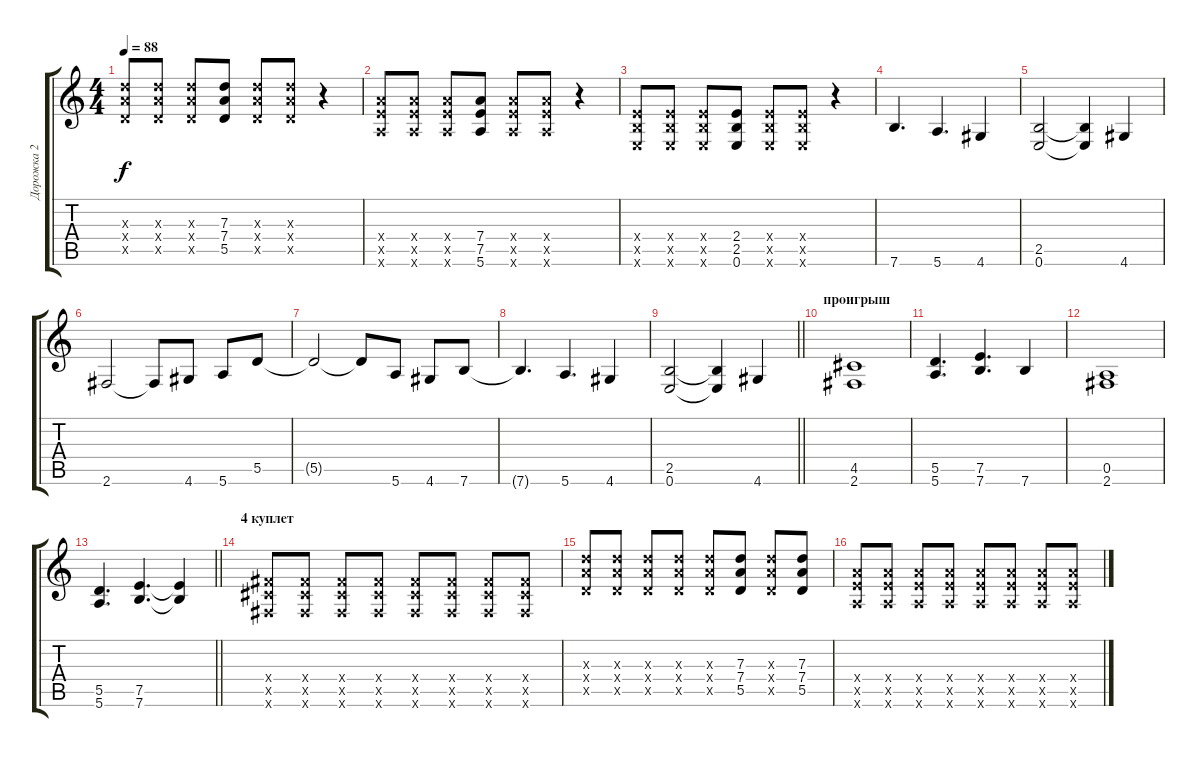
\track ("Дорожка 2" "Дорожка 2") {instrument electricguitarjazz}
\staff {score tabs}
\tuning (E4 B3 G3 D3 A2 E2) {hide}
\ts (4 4)
\tempo 88
\clef g2
\ks c
(7.3{x} 7.4{x} 5.5{x}).8{dy f} (7.3{x} 7.4{x} 5.5{x}).8 (7.3{x} 7.4{x} 5.5{x}).8 (7.3 7.4 5.5).8 (7.3{x} 7.4{x} 5.5{x}).8 (7.3{x} 7.4{x} 5.5{x}).8 r.4 |
(7.4{x} 7.5{x} 5.6{x}).8 (7.4{x} 7.5{x} 5.6{x}).8 (7.4{x} 7.5{x} 5.6{x}).8 (7.4 7.5 5.6).8 (7.4{x} 7.5{x} 5.6{x}).8 (7.4{x} 7.5{x} 5.6{x}).8 r.4 |
(2.4{x} 2.5{x} 0.6{x}).8 (2.4{x} 2.5{x} 0.6{x}).8 (2.4{x} 2.5{x} 0.6{x}).8 (2.4 2.5 0.6).8 (2.4{x} 2.5{x} 0.6{x}).8 (2.4{x} 2.5{x} 0.6{x}).8 r.4 |
7.6.4{d} 5.6.4{d} 4.6.4 |
(2.5 0.6).2 (2.5{t} 0.6{t}).4 4.6.4 |
2.6.2 2.6{t}.8 4.6.8 5.6.8 5.5.8 |
5.5{t}.2 5.5{t}.8 5.6.8 4.6.8 7.6.8 |
7.6{t}.4{d} 5.6.4{d} 4.6.4 |
\barLineRight lightlight
(2.5 0.6).2 (2.5{t} 0.6{t}).4 4.6.4{volume 16} |
\section ("" "проигрыш")
(4.5 2.6).1 |
(5.5 5.6).4{d} (7.5 7.6).4{d} 7.6.4 |
(0.5 2.6).1 |
\barLineRight lightlight
(5.5 5.6).4{d} (7.5 7.6).4{d} (7.5{t} 7.6{t}).4 |
\section ("" "4 куплет")
(4.4{x} 4.5{x} 2.6{x}).8{volume 13} (4.4{x} 4.5{x} 2.6{x}).8 (4.4{x} 4.5{x} 2.6{x}).8 (4.4{x} 4.5{x} 2.6{x}).8 (4.4{x} 4.5{x} 2.6{x}).8 (4.4{x} 4.5{x} 2.6{x}).8 (4.4{x} 4.5{x} 2.6{x}).8 (4.4{x} 4.5{x} 2.6{x}).8 |
(7.3{x} 7.4{x} 5.5{x}).8 (7.3{x} 7.4{x} 5.5{x}).8 (7.3{x} 7.4{x} 5.5{x}).8 (7.3{x} 7.4{x} 5.5{x}).8 (7.3{x} 7.4{x} 5.5{x}).8 (7.3 7.4 5.5).8 (7.3{x} 7.4{x} 5.5{x}).8 (7.3 7.4 5.5).8 |
(7.4{x} 7.5{x} 5.6{x}).8 (7.4{x} 7.5{x} 5.6{x}).8 (7.4{x} 7.5{x} 5.6{x}).8 (7.4{x} 7.5{x} 5.6{x}).8 (7.4{x} 7.5{x} 5.6{x}).8 (7.4{x} 7.5{x} 5.6{x}).8 (7.4{x} 7.5{x} 5.6{x}).8 (7.4{x} 7.5{x} 5.6{x}).8
